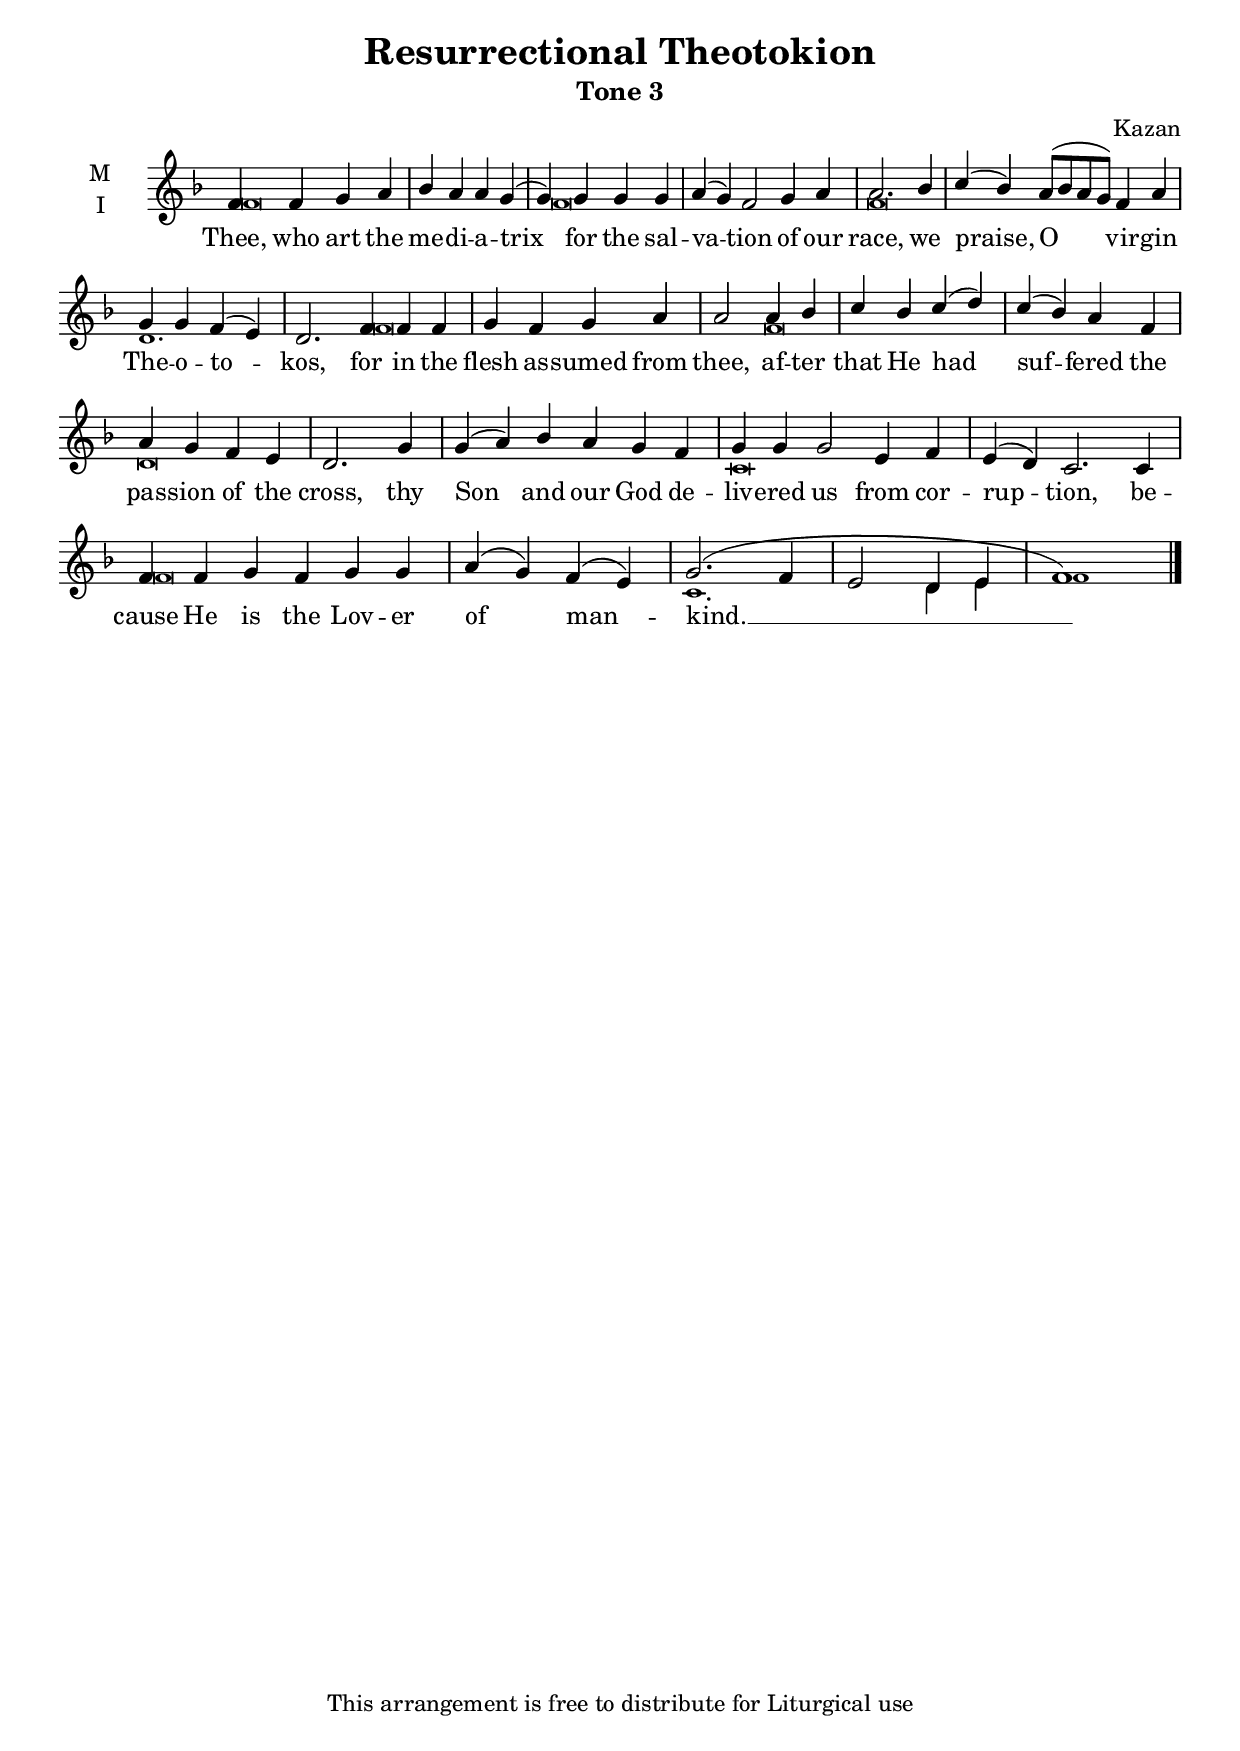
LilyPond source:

\version "2.18.2"

\header {
  title = "Resurrectional Theotokion"
  subtitle = "Tone 3"
  subsubtitle = ""
  composer = "Kazan"
  arranger = ""
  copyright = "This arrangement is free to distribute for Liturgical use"
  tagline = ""
}
\version "2.18.2"

fourbm=\set Timing.measureLength = #(ly:make-moment 4/4)
sixbm=\set Timing.measureLength = #(ly:make-moment 6/4)

global = {
  \time 4/4 % Not used, Time_signature_engraver is removed from layout
  \key f \major
}

lyricText = \lyricmode {
  Thee, who art the me -- di -- a -- trix
  for the sal -- va -- tion of our race,
  we praise, O vir -- gin The -- o -- to -- kos,
  for in the flesh as -- sumed from thee,
  af -- ter that He had suf -- fered the pas -- sion of the cross,
  thy Son and our God de -- liv -- ered us from cor -- rup -- tion,
  be -- cause He is the Lov -- er of man -- kind. __
}

melody = \relative g' { \global
  f4 f g a | bes a a g( | g)
  g g g | \sixbm a( g) f2 g4 a | \fourbm a2.
  bes4 | \sixbm c( bes) a8( bes a g) f4 a | \fourbm g g f( e) | \sixbm d2.
  f4 f f | \fourbm g f g a | a2
  a4 bes | c bes c( d) | c( bes) a f | a g f e | d2.
  g4 | \sixbm g( a) bes a g f | g4 g g2 e4 f | e( d) c2.
  c4 | f f g f g g | \fourbm a( g) f( e) | g2.( f4 e2 d4 e f1) \bar"|."
}

ison = \relative c' { \global \tiny
  f\breve
  f\breve s2 f\breve
  s2 d1. s4
  f\breve s4
  f\breve s2
  d\breve s1. c\breve
  s1 f\breve s2 c1. d4 e f1
}

\score {
  \new ChoirStaff <<
    \new Staff \with {
      midiInstrument = "choir aahs"
      instrumentName = \markup \center-column { M I }
    } <<
      \new Voice = "melody" { \voiceOne \melody }
      \new Voice = "ison" { \voiceTwo \ison }
    >>
    \new Lyrics \with {
      \override VerticalAxisGroup #'staff-affinity = #CENTER
    } \lyricsto "melody" \lyricText

  >>
  \layout {
    \context {
      \Staff
      \remove "Time_signature_engraver"
    }
    \context {
      \Score
      \omit BarNumber
    }
  }
  \midi { \tempo 4 = 200
          \context {
            \Voice
            \remove "Dynamic_performer"
    }
  }
}

